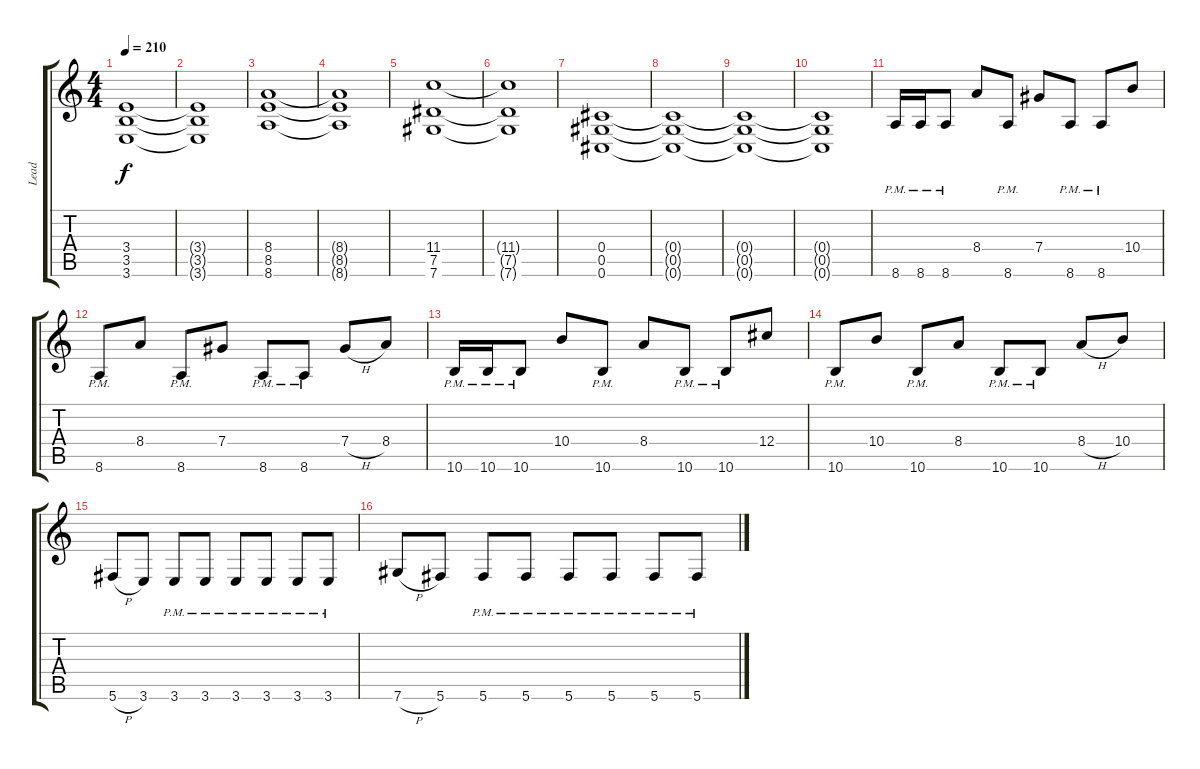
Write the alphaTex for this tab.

\track ("Lead" "Lead") {instrument distortionguitar}
\staff {score tabs}
\tuning (Eb4 Bb3 Gb3 Db3 Ab2 Db2) {hide}
\ts (4 4)
\tempo 210
\clef g2
\ks c
(3.4 3.5 3.6).1{dy f} |
(3.4{t} 3.5{t} 3.6{t}).1 |
(8.4 8.5 8.6).1 |
(8.4{t} 8.5{t} 8.6{t}).1 |
(11.4 7.5 7.6).1 |
(11.4{t} 7.5{t} 7.6{t}).1 |
(0.4 0.5 0.6).1 |
(0.4{t} 0.5{t} 0.6{t}).1 |
(0.4{t} 0.5{t} 0.6{t}).1 |
(0.4{t} 0.5{t} 0.6{t}).1 |
8.6{pm}.16 8.6{pm}.16 8.6{pm}.8 8.4.8 8.6{pm}.8 7.4.8 8.6{pm}.8 8.6{pm}.8 10.4.8 |
8.6{pm}.8 8.4.8 8.6{pm}.8 7.4.8 8.6{pm}.8 8.6{pm}.8 7.4{h}.8 8.4.8 |
10.6{pm}.16 10.6{pm}.16 10.6{pm}.8 10.4.8 10.6{pm}.8 8.4.8 10.6{pm}.8 10.6{pm}.8 12.4.8 |
10.6{pm}.8 10.4.8 10.6{pm}.8 8.4.8 10.6{pm}.8 10.6{pm}.8 8.4{h}.8 10.4.8 |
5.6{h}.8 3.6.8 3.6{pm}.8 3.6{pm}.8 3.6{pm}.8 3.6{pm}.8 3.6{pm}.8 3.6{pm}.8 |
7.6{h}.8 5.6.8 5.6{pm}.8 5.6{pm}.8 5.6{pm}.8 5.6{pm}.8 5.6{pm}.8 5.6{pm}.8
